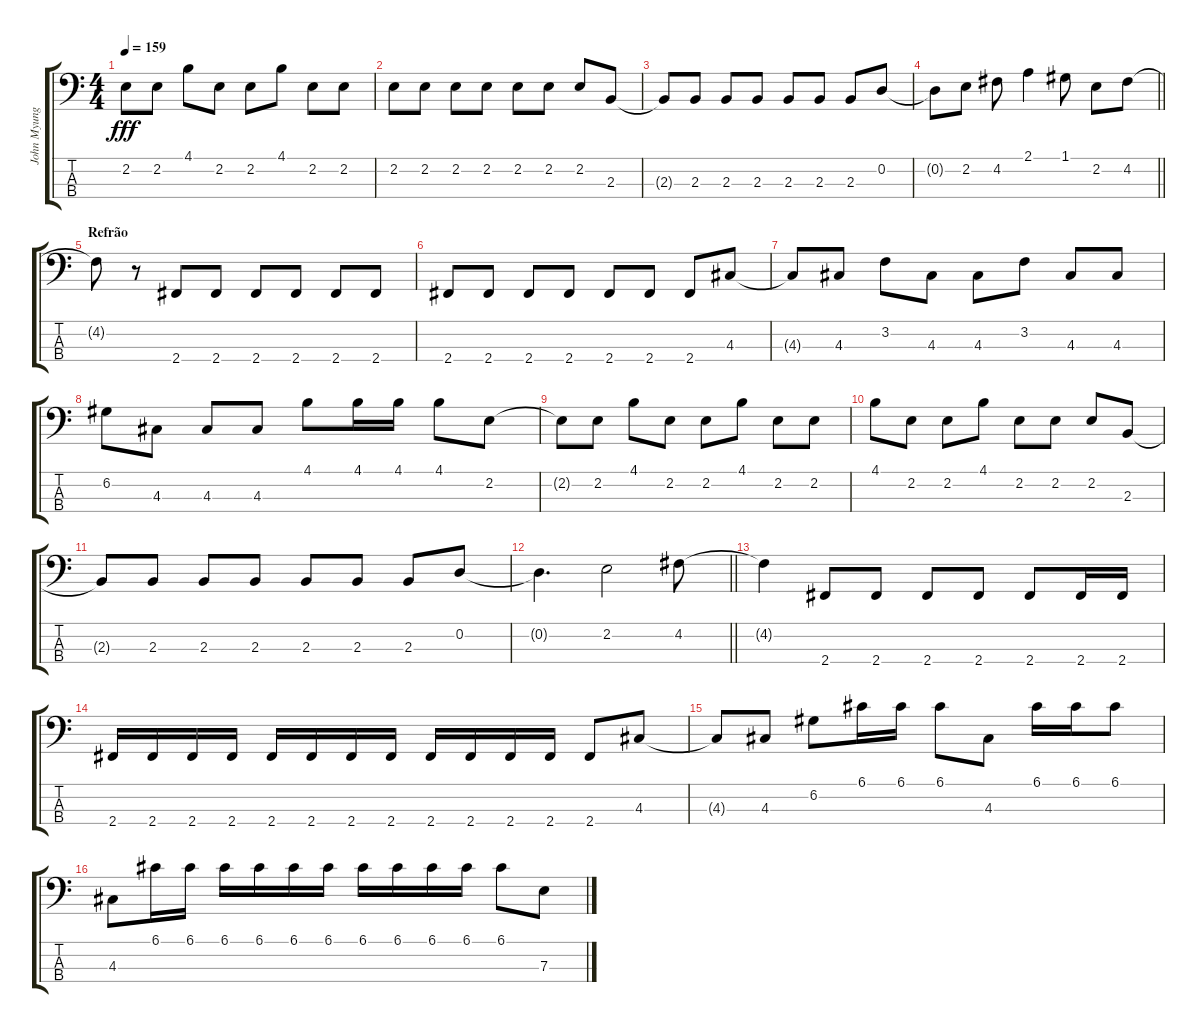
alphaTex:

\track ("John Myung" "John Myung") {instrument electricbassfinger}
\staff {score tabs}
\tuning (G2 D2 A1 E1) {hide}
\ts (4 4)
\tempo 159
\clef f4
\ks c
2.2{t}.8{dy fff} 2.2.8 4.1.8 2.2.8 2.2.8 4.1.8 2.2.8 2.2.8 |
2.2.8 2.2.8 2.2.8 2.2.8 2.2.8 2.2.8 2.2.8 2.3.8 |
2.3{t}.8 2.3.8 2.3.8 2.3.8 2.3.8 2.3.8 2.3.8 0.2.8 |
\barLineRight lightlight
0.2{t}.8 2.2.8 4.2.8 2.1.4 1.1.8 2.2.8 4.2.8 |
\section ("" "Refrão")
4.2{t}.8 r.8 2.4.8 2.4.8 2.4.8 2.4.8 2.4.8 2.4.8 |
2.4.8 2.4.8 2.4.8 2.4.8 2.4.8 2.4.8 2.4.8 4.3.8 |
4.3{t}.8 4.3.8 3.2.8 4.3.8 4.3.8 3.2.8 4.3.8 4.3.8 |
6.2.8 4.3.8 4.3.8 4.3.8 4.1.8 4.1.16 4.1.16 4.1.8 2.2.8 |
2.2{t}.8 2.2.8 4.1.8 2.2.8 2.2.8 4.1.8 2.2.8 2.2.8 |
4.1.8 2.2.8 2.2.8 4.1.8 2.2.8 2.2.8 2.2.8 2.3.8 |
2.3{t}.8 2.3.8 2.3.8 2.3.8 2.3.8 2.3.8 2.3.8 0.2.8 |
\barLineRight lightlight
0.2{t}.4{d} 2.2.2 4.2.8 |
4.2{t}.4 2.4.8 2.4.8 2.4.8 2.4.8 2.4.8 2.4.16 2.4.16 |
2.4.16 2.4.16 2.4.16 2.4.16 2.4.16 2.4.16 2.4.16 2.4.16 2.4.16 2.4.16 2.4.16 2.4.16 2.4.8 4.3.8 |
4.3{t}.8 4.3.8 6.2.8 6.1.16 6.1.16 6.1.8 4.3.8 6.1.16 6.1.16 6.1.8 |
4.3.8 6.1.16 6.1.16 6.1.16 6.1.16 6.1.16 6.1.16 6.1.16 6.1.16 6.1.16 6.1.16 6.1.8 7.3.8
